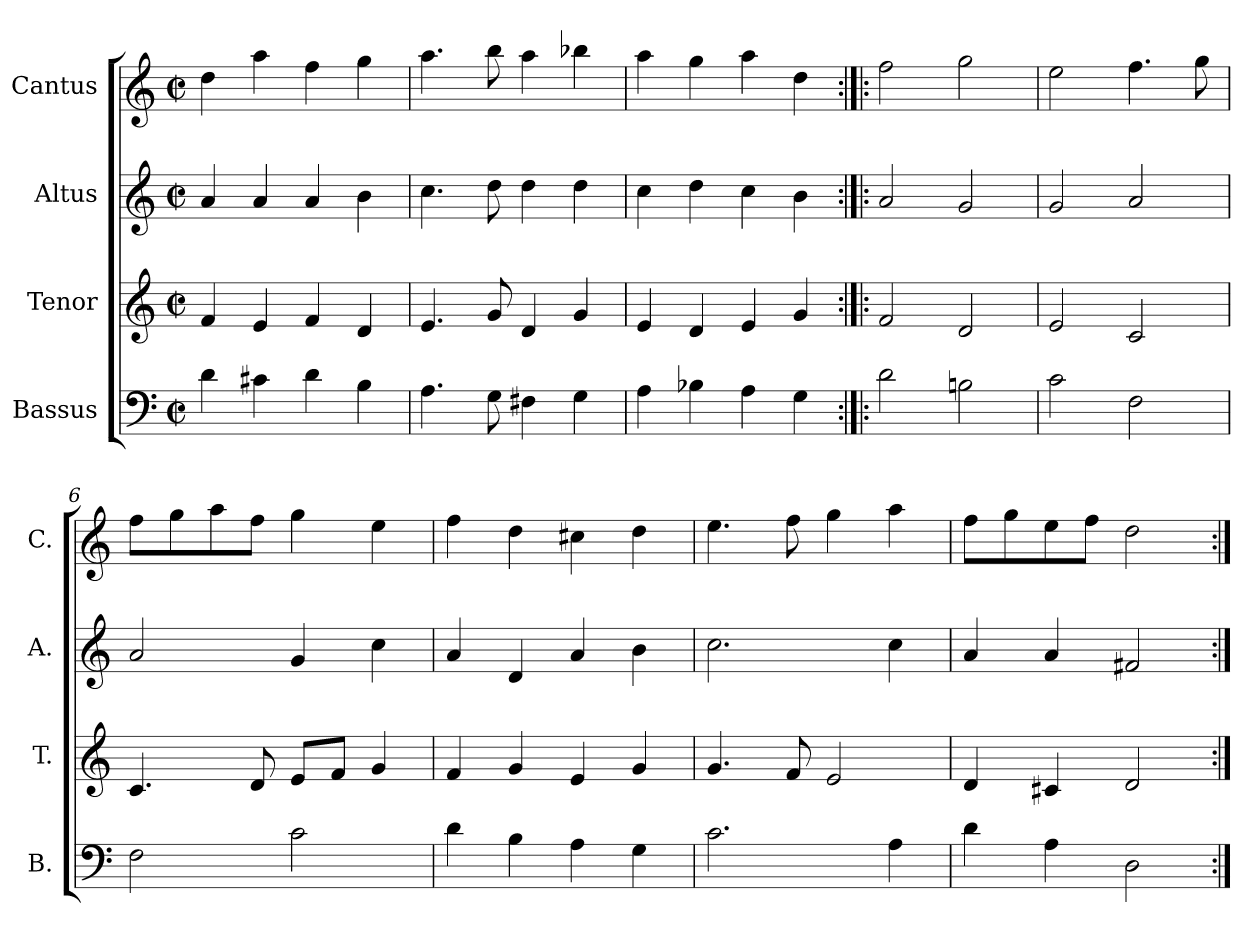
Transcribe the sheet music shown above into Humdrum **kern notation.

**kern	**kern	**kern	**kern
*part4	*part3	*part2	*part1
*staff4	*staff3	*staff2	*staff1
*I"Bassus	*I"Tenor	*I"Altus	*I"Cantus
*I'B.	*I'T.	*I'A.	*I'C.
*clefF4	*clefG2	*clefG2	*clefG2
*k[]	*k[]	*k[]	*k[]
*M2/2	*M2/2	*M2/2	*M2/2
*met(c|)	*met(c|)	*met(c|)	*met(c|)
=1	=1	=1	=1
4d\	4f/	4a/	4dd\
4c#X\	4e/	4a/	4aa\
4d\	4f/	4a/	4ff\
4B\	4d/	4b\	4gg\
=2	=2	=2	=2
4.A\	4.e/	4.cc\	4.aa\
8G\	8g/	8dd\	8bb\
4F#X\	4d/	4dd\	4aa\
4G\	4g/	4dd\	4bb-X\
=3	=3	=3	=3
4A\	4e/	4cc\	4aa\
4B-X\	4d/	4dd\	4gg\
4A\	4e/	4cc\	4aa\
4G\	4g/	4b\	4dd\
=4:|!|:	=4:|!|:	=4:|!|:	=4:|!|:
2d\	2f/	2a/	2ff\
2Bn\	2d/	2g/	2gg\
=5	=5	=5	=5
2c\	2e/	2g/	2ee\
2F\	2c/	2a/	4.ff\
.	.	.	8gg\
!!LO:LB:g=z
=6	=6	=6	=6
2F\	4.c/	2a/	8ff\L
.	.	.	8gg\
.	.	.	8aa\
.	8d/	.	8ff\J
2c\	8e/L	4g/	4gg\
.	8f/J	.	.
.	4g/	4cc\	4ee\
=7	=7	=7	=7
4d\	4f/	4a/	4ff\
4B\	4g/	4d/	4dd\
4A\	4e/	4a/	4cc#X\
4G\	4g/	4b\	4dd\
=8	=8	=8	=8
2.c\	4.g/	2.cc\	4.ee\
.	8f/	.	8ff\
.	2e/	.	4gg\
4A\	.	4cc\	4aa\
=9	=9	=9	=9
4d\	4d/	4a/	8ff\L
.	.	.	8gg\
4A\	4c#X/	4a/	8ee\
.	.	.	8ff\J
2D\	2d/	2f#X/	2dd\
=:|!	=:|!	=:|!	=:|!
*-	*-	*-	*-
